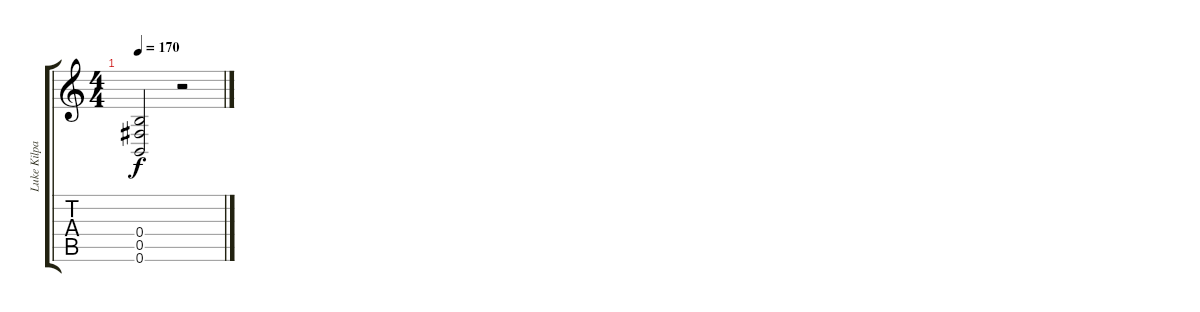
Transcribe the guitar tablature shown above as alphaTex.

\track ("Luke Kilpatrick" "Luke Kilpa") {instrument distortionguitar}
\staff {score tabs}
\tuning (Db4 Ab3 E3 B2 Gb2 B1) {hide}
\ts (4 4)
\tempo 170
\clef g2
\ks c
(0.4 0.5 0.6).2{dy f} r.2
